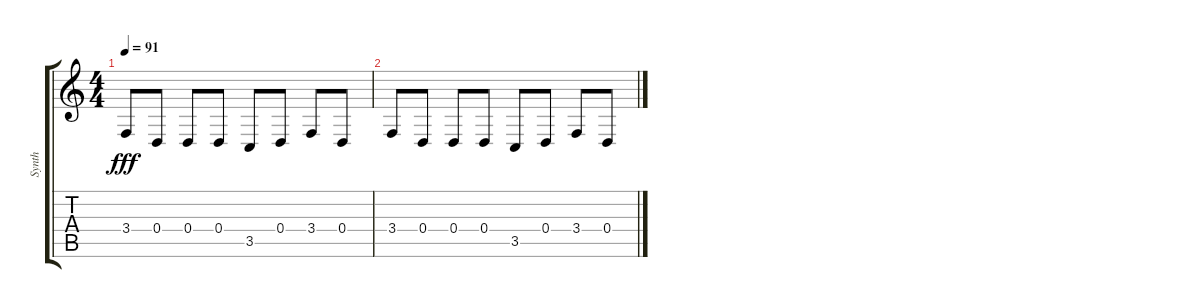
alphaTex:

\track ("Synth" "Synth") {instrument pad6metallic}
\staff {score tabs}
\tuning (E4 B3 G3 D3 A2 E2) {hide}
\ts (4 4)
\tempo 91
\clef g2
\ks c
3.4.8{dy fff} 0.4.8 0.4.8 0.4.8 3.5.8 0.4.8 3.4.8 0.4.8 |
3.4.8 0.4.8 0.4.8 0.4.8 3.5.8 0.4.8 3.4.8 0.4.8
